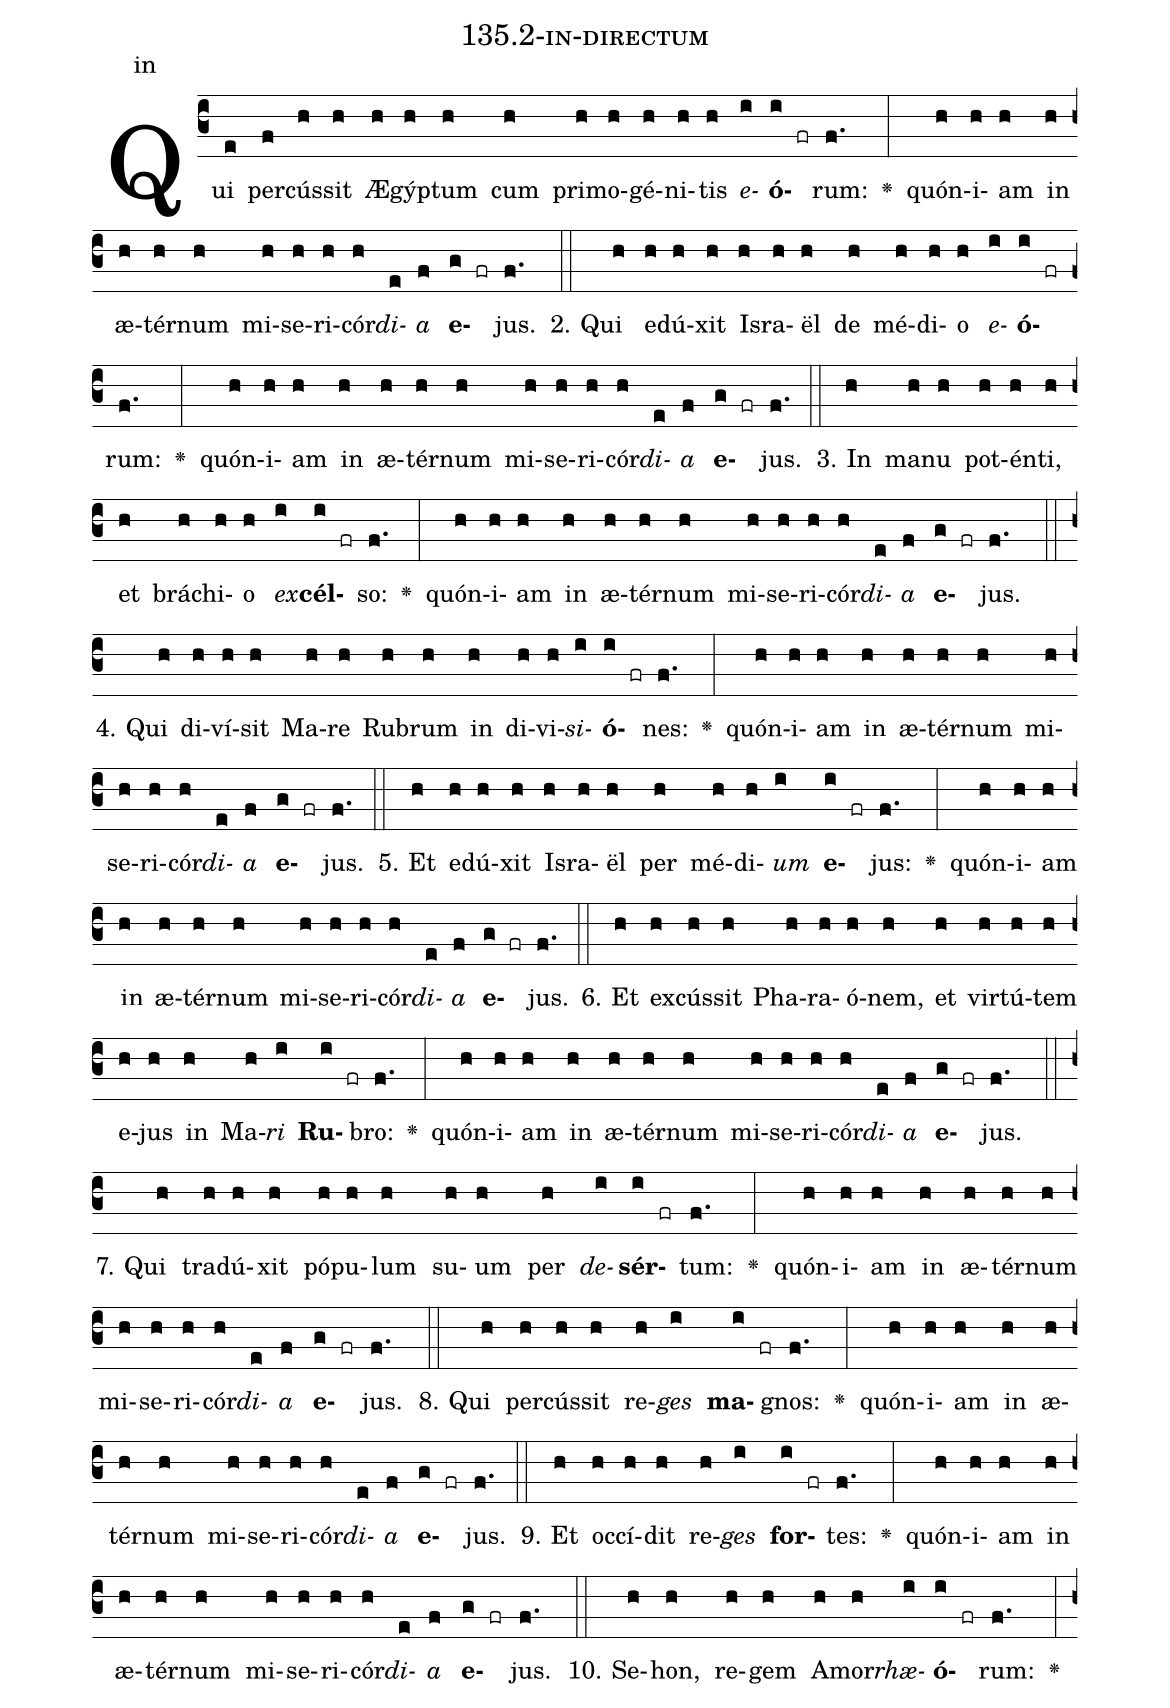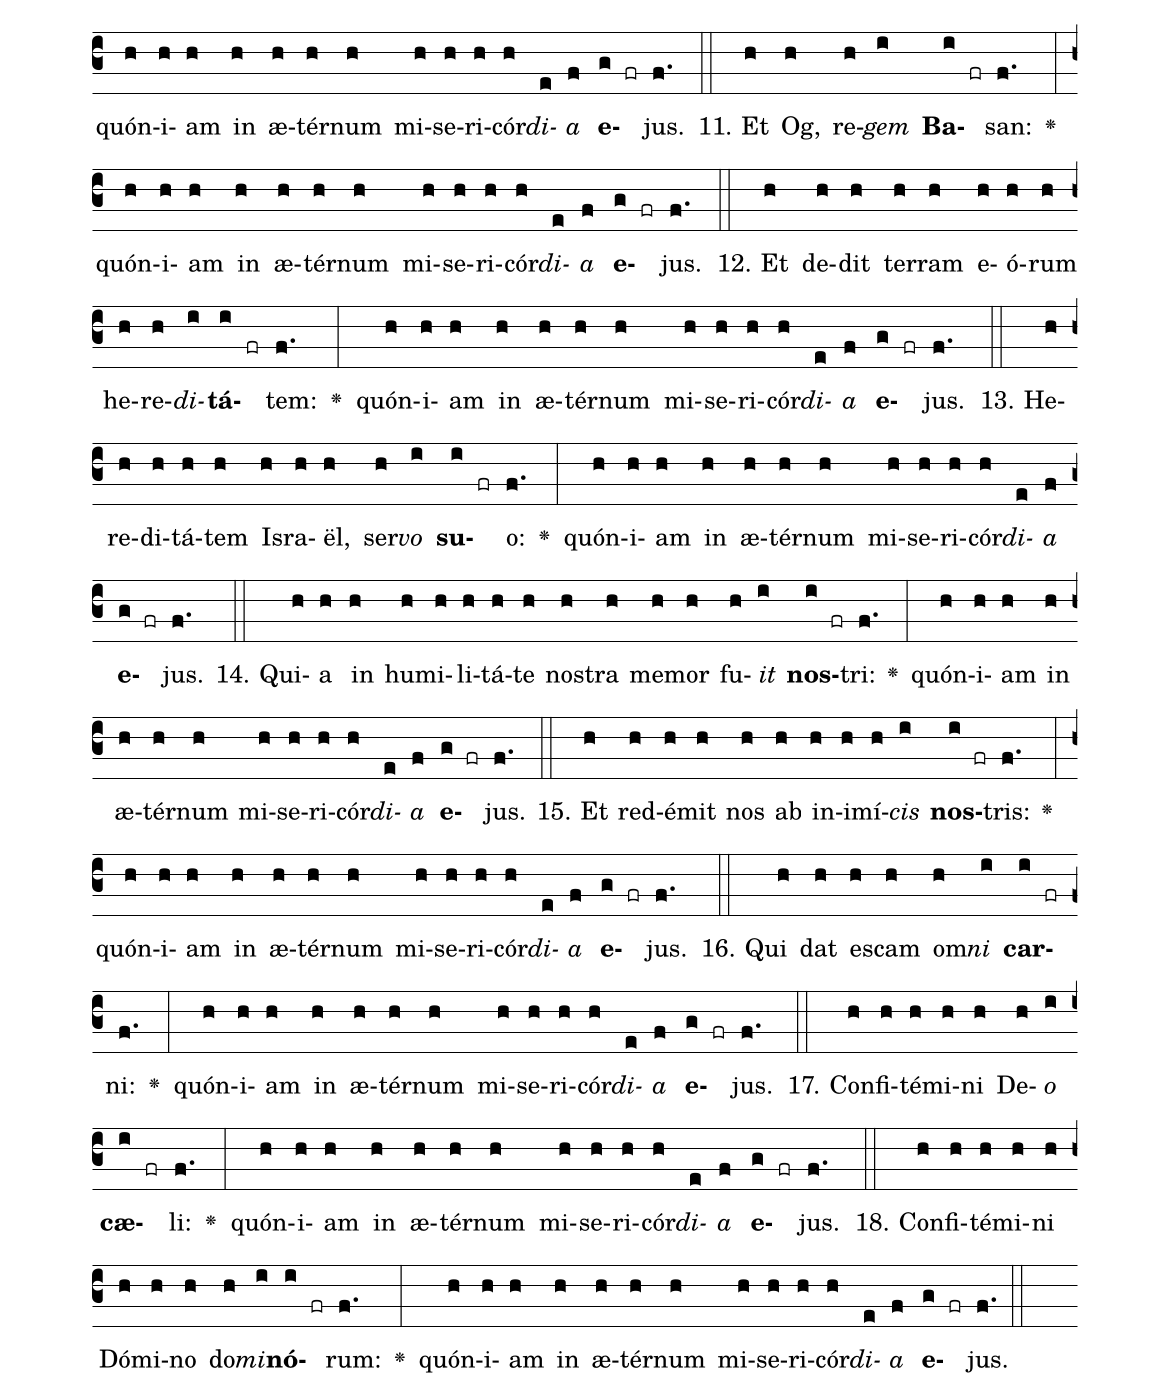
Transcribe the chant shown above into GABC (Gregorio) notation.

name: 135.2-in-directum;
annotation: in;
%%
(c3)Qui(e) per(f)cús(h)sit(h) Æ(h)gýp(h)tum(h) cum(h) pri(h)mo(h)gé(h)ni(h)tis(h) <i>e</i>(i)<b>ó</b>(i fr)rum:(f.) <v>\greheightstar</v>(:) quón(h)i(h)am(h) in(h) æ(h)tér(h)num(h) mi(h)se(h)ri(h)cór(h)<i>di</i>(e)<i>a</i>(f) <b>e</b>(g fr)jus.(f.) (::)
2. Qui(h) e(h)dú(h)xit(h) Is(h)ra(h)ël(h) de(h) mé(h)di(h)o(h) <i>e</i>(i)<b>ó</b>(i fr)rum:(f.) <v>\greheightstar</v>(:) quón(h)i(h)am(h) in(h) æ(h)tér(h)num(h) mi(h)se(h)ri(h)cór(h)<i>di</i>(e)<i>a</i>(f) <b>e</b>(g fr)jus.(f.) (::)
3. In(h) ma(h)nu(h) pot(h)én(h)ti,(h) et(h) brá(h)chi(h)o(h) <i>ex</i>(i)<b>cél</b>(i fr)so:(f.) <v>\greheightstar</v>(:) quón(h)i(h)am(h) in(h) æ(h)tér(h)num(h) mi(h)se(h)ri(h)cór(h)<i>di</i>(e)<i>a</i>(f) <b>e</b>(g fr)jus.(f.) (::)
4. Qui(h) di(h)ví(h)sit(h) Ma(h)re(h) Ru(h)brum(h) in(h) di(h)vi(h)<i>si</i>(i)<b>ó</b>(i fr)nes:(f.) <v>\greheightstar</v>(:) quón(h)i(h)am(h) in(h) æ(h)tér(h)num(h) mi(h)se(h)ri(h)cór(h)<i>di</i>(e)<i>a</i>(f) <b>e</b>(g fr)jus.(f.) (::)
5. Et(h) e(h)dú(h)xit(h) Is(h)ra(h)ël(h) per(h) mé(h)di(h)<i>um</i>(i) <b>e</b>(i fr)jus:(f.) <v>\greheightstar</v>(:) quón(h)i(h)am(h) in(h) æ(h)tér(h)num(h) mi(h)se(h)ri(h)cór(h)<i>di</i>(e)<i>a</i>(f) <b>e</b>(g fr)jus.(f.) (::)
6. Et(h) ex(h)cús(h)sit(h) Pha(h)ra(h)ó(h)nem,(h) et(h) vir(h)tú(h)tem(h) e(h)jus(h) in(h) Ma(h)<i>ri</i>(i) <b>Ru</b>(i fr)bro:(f.) <v>\greheightstar</v>(:) quón(h)i(h)am(h) in(h) æ(h)tér(h)num(h) mi(h)se(h)ri(h)cór(h)<i>di</i>(e)<i>a</i>(f) <b>e</b>(g fr)jus.(f.) (::)
7. Qui(h) tra(h)dú(h)xit(h) pó(h)pu(h)lum(h) su(h)um(h) per(h) <i>de</i>(i)<b>sér</b>(i fr)tum:(f.) <v>\greheightstar</v>(:) quón(h)i(h)am(h) in(h) æ(h)tér(h)num(h) mi(h)se(h)ri(h)cór(h)<i>di</i>(e)<i>a</i>(f) <b>e</b>(g fr)jus.(f.) (::)
8. Qui(h) per(h)cús(h)sit(h) re(h)<i>ges</i>(i) <b>ma</b>(i fr)gnos:(f.) <v>\greheightstar</v>(:) quón(h)i(h)am(h) in(h) æ(h)tér(h)num(h) mi(h)se(h)ri(h)cór(h)<i>di</i>(e)<i>a</i>(f) <b>e</b>(g fr)jus.(f.) (::)
9. Et(h) oc(h)cí(h)dit(h) re(h)<i>ges</i>(i) <b>for</b>(i fr)tes:(f.) <v>\greheightstar</v>(:) quón(h)i(h)am(h) in(h) æ(h)tér(h)num(h) mi(h)se(h)ri(h)cór(h)<i>di</i>(e)<i>a</i>(f) <b>e</b>(g fr)jus.(f.) (::)
10. Se(h)hon,(h) re(h)gem(h) A(h)mor(h)<i>rhæ</i>(i)<b>ó</b>(i fr)rum:(f.) <v>\greheightstar</v>(:) quón(h)i(h)am(h) in(h) æ(h)tér(h)num(h) mi(h)se(h)ri(h)cór(h)<i>di</i>(e)<i>a</i>(f) <b>e</b>(g fr)jus.(f.) (::)
11. Et(h) Og,(h) re(h)<i>gem</i>(i) <b>Ba</b>(i fr)san:(f.) <v>\greheightstar</v>(:) quón(h)i(h)am(h) in(h) æ(h)tér(h)num(h) mi(h)se(h)ri(h)cór(h)<i>di</i>(e)<i>a</i>(f) <b>e</b>(g fr)jus.(f.) (::)
12. Et(h) de(h)dit(h) ter(h)ram(h) e(h)ó(h)rum(h) he(h)re(h)<i>di</i>(i)<b>tá</b>(i fr)tem:(f.) <v>\greheightstar</v>(:) quón(h)i(h)am(h) in(h) æ(h)tér(h)num(h) mi(h)se(h)ri(h)cór(h)<i>di</i>(e)<i>a</i>(f) <b>e</b>(g fr)jus.(f.) (::)
13. He(h)re(h)di(h)tá(h)tem(h) Is(h)ra(h)ël,(h) ser(h)<i>vo</i>(i) <b>su</b>(i fr)o:(f.) <v>\greheightstar</v>(:) quón(h)i(h)am(h) in(h) æ(h)tér(h)num(h) mi(h)se(h)ri(h)cór(h)<i>di</i>(e)<i>a</i>(f) <b>e</b>(g fr)jus.(f.) (::)
14. Qui(h)a(h) in(h) hu(h)mi(h)li(h)tá(h)te(h) nos(h)tra(h) me(h)mor(h) fu(h)<i>it</i>(i) <b>nos</b>(i fr)tri:(f.) <v>\greheightstar</v>(:) quón(h)i(h)am(h) in(h) æ(h)tér(h)num(h) mi(h)se(h)ri(h)cór(h)<i>di</i>(e)<i>a</i>(f) <b>e</b>(g fr)jus.(f.) (::)
15. Et(h) red(h)é(h)mit(h) nos(h) ab(h) in(h)i(h)mí(h)<i>cis</i>(i) <b>nos</b>(i fr)tris:(f.) <v>\greheightstar</v>(:) quón(h)i(h)am(h) in(h) æ(h)tér(h)num(h) mi(h)se(h)ri(h)cór(h)<i>di</i>(e)<i>a</i>(f) <b>e</b>(g fr)jus.(f.) (::)
16. Qui(h) dat(h) es(h)cam(h) om(h)<i>ni</i>(i) <b>car</b>(i fr)ni:(f.) <v>\greheightstar</v>(:) quón(h)i(h)am(h) in(h) æ(h)tér(h)num(h) mi(h)se(h)ri(h)cór(h)<i>di</i>(e)<i>a</i>(f) <b>e</b>(g fr)jus.(f.) (::)
17. Con(h)fi(h)té(h)mi(h)ni(h) De(h)<i>o</i>(i) <b>cæ</b>(i fr)li:(f.) <v>\greheightstar</v>(:) quón(h)i(h)am(h) in(h) æ(h)tér(h)num(h) mi(h)se(h)ri(h)cór(h)<i>di</i>(e)<i>a</i>(f) <b>e</b>(g fr)jus.(f.) (::)
18. Con(h)fi(h)té(h)mi(h)ni(h) Dó(h)mi(h)no(h) do(h)<i>mi</i>(i)<b>nó</b>(i fr)rum:(f.) <v>\greheightstar</v>(:) quón(h)i(h)am(h) in(h) æ(h)tér(h)num(h) mi(h)se(h)ri(h)cór(h)<i>di</i>(e)<i>a</i>(f) <b>e</b>(g fr)jus.(f.) (::)
